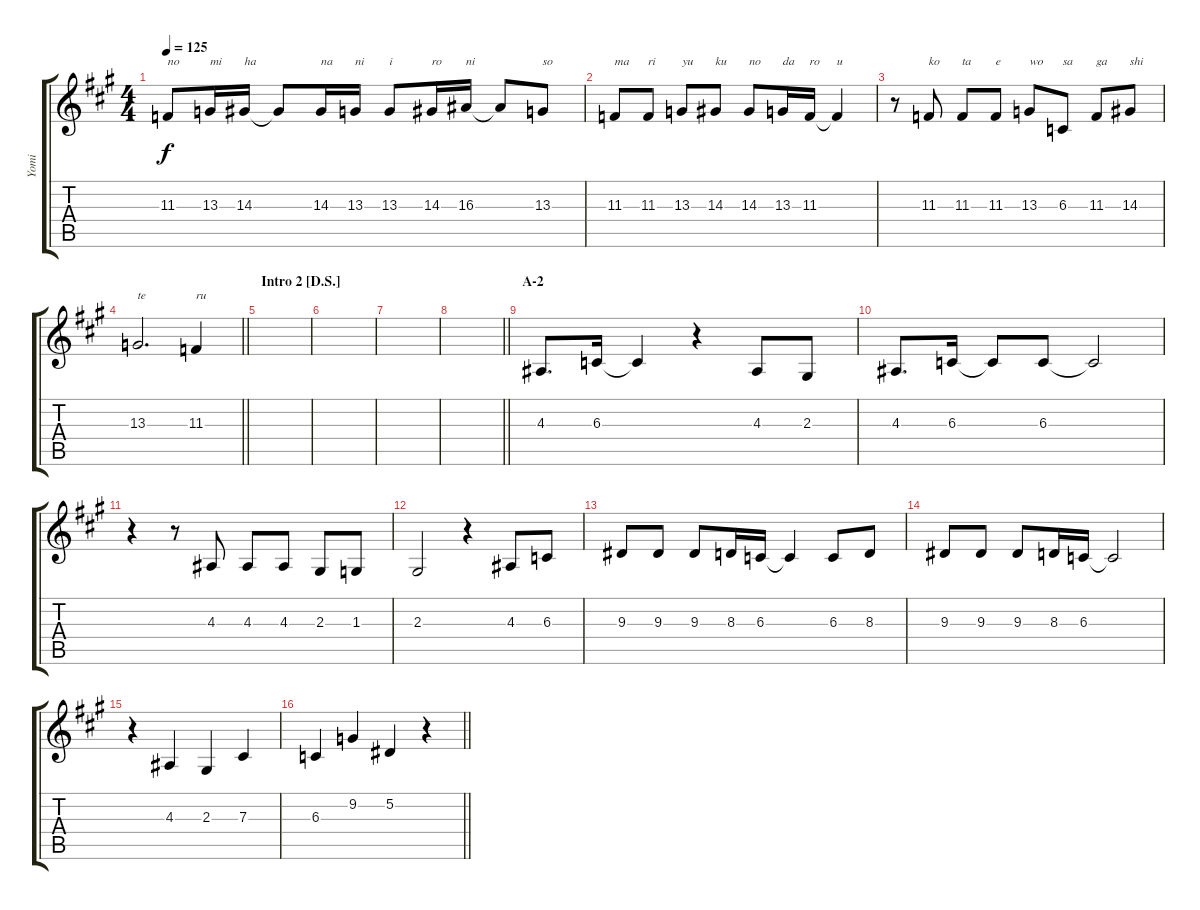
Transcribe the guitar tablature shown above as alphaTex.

\track ("Yomi" "Yomi") {instrument ocarina}
\staff {score tabs}
\tuning (Eb4 Bb3 Gb3 Db3 Ab2 Eb2) {hide}
\ts (4 4)
\tempo 125
\clef g2
\ks a
11.3.8{txt "no" dy f} 13.3.16{txt "mi"} 14.3.16{txt "ha"} 14.3{t}.8 14.3.16{txt "na"} 13.3.16{txt "ni"} 13.3.8{txt "i"} 14.3.16{txt "ro"} 16.3.16{txt "ni"} 16.3{t}.8 13.3.8{txt "so"} |
11.3.8{txt "ma"} 11.3.8{txt "ri"} 13.3.8{txt "yu"} 14.3.8{txt "ku"} 14.3.8{txt "no"} 13.3.16{txt "da"} 11.3.16{txt "ro"} 11.3{t}.4{txt "u"} |
r.8 11.3.8{txt "ko"} 11.3.8{txt "ta"} 11.3.8{txt "e"} 13.3.8{txt "wo"} 6.3.8{txt "sa"} 11.3.8{txt "ga"} 14.3.8{txt "shi"} |
\barLineRight lightlight
13.3.2{d txt "te"} 11.3.4{txt "ru"} |
\section ("" "Intro 2 [D.S.]")
|
|
|
\barLineRight lightlight
|
\section ("" "A-2")
4.3.8{d} 6.3.16 6.3{t}.4 r.4 4.3.8 2.3.8 |
4.3.8{d} 6.3.16 6.3{t}.8 6.3.8 6.3{t}.2 |
r.4 r.8 4.3.8 4.3.8 4.3.8 2.3.8 1.3.8 |
2.3.2 r.4 4.3.8 6.3.8 |
9.3.8 9.3.8 9.3.8 8.3.16 6.3.16 6.3{t}.4 6.3.8 8.3.8 |
9.3.8 9.3.8 9.3.8 8.3.16 6.3.16 6.3{t}.2 |
r.4 4.3.4 2.3.4 7.3.4 |
\barLineRight lightlight
6.3.4 9.2.4 5.2.4 r.4
